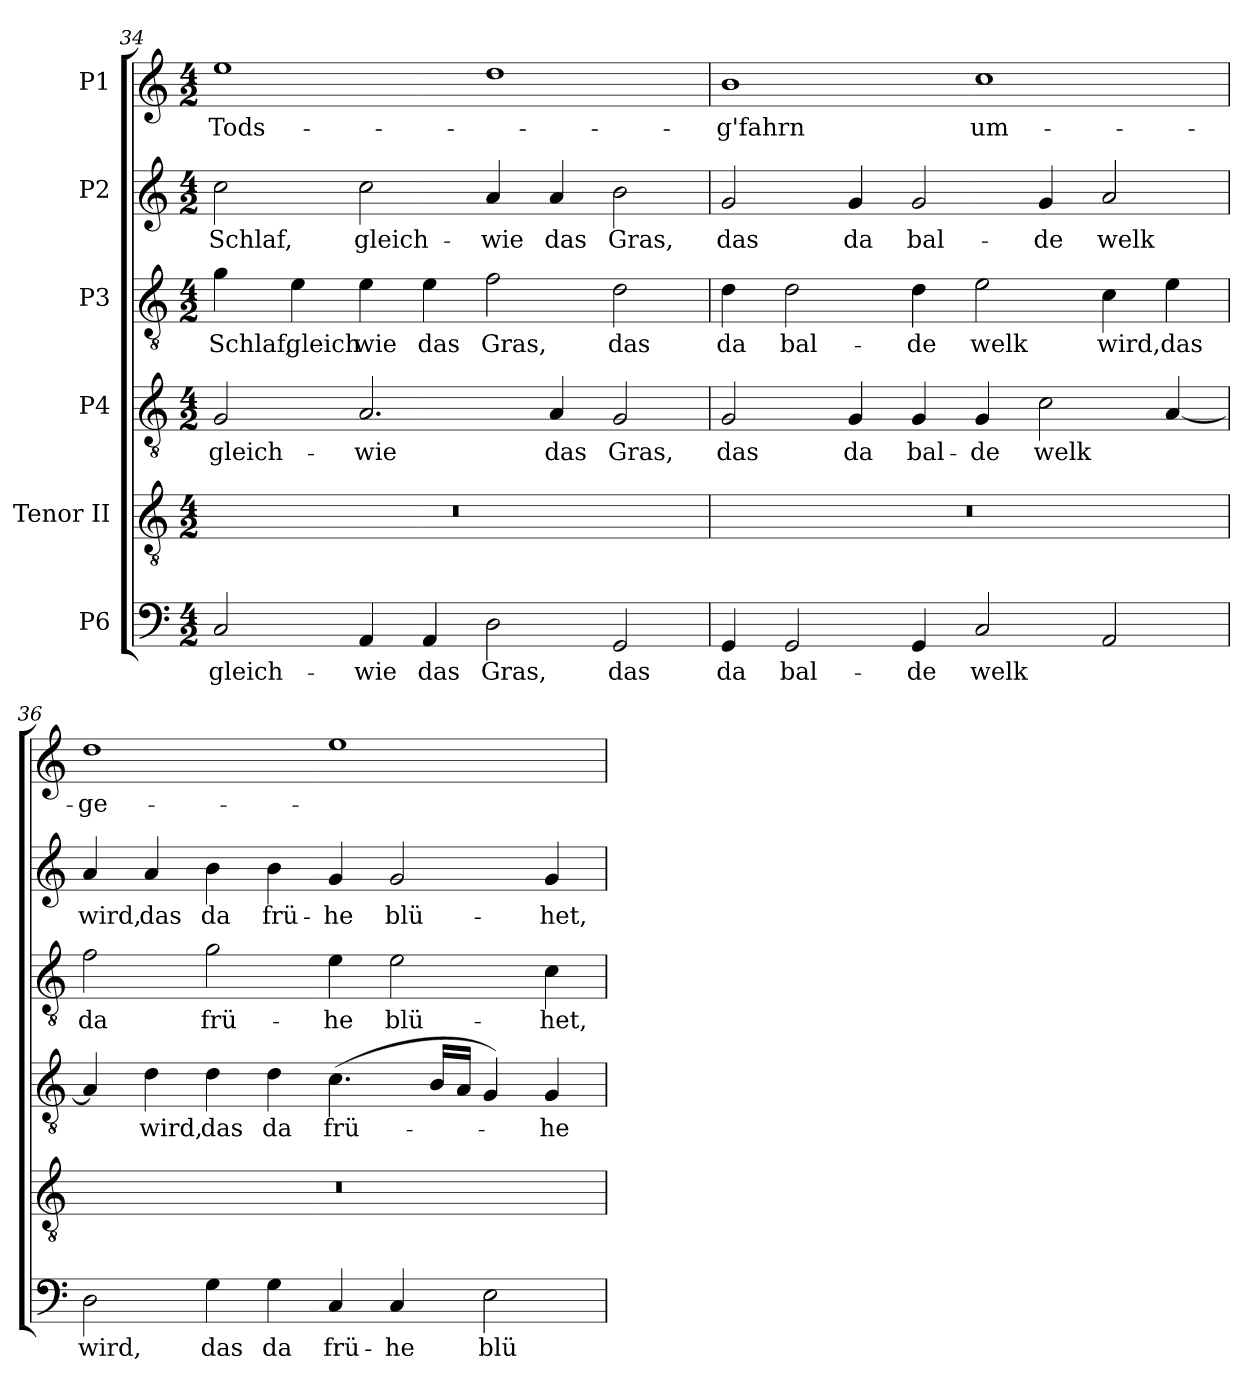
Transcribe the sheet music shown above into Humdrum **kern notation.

**kern	**text	**kern	**kern	**text	**kern	**text	**kern	**text	**kern	**text
*part6	*part6	*part5	*part4	*part4	*part3	*part3	*part2	*part2	*part1	*part1
*staff6	*staff6	*staff5	*staff4	*staff4	*staff3	*staff3	*staff2	*staff2	*staff1	*staff1
*I"P6	*	*I"Tenor II	*I"P4	*	*I"P3	*	*I"P2	*	*I"P1	*
*clefF4	*	*clefGv2	*clefGv2	*	*clefGv2	*	*clefG2	*	*clefG2	*
*	*	*ITrd7c12	*ITrd7c12	*	*ITrd7c12	*	*	*	*	*
*k[]	*	*k[]	*k[]	*	*k[]	*	*k[]	*	*k[]	*
*C:	*	*C:	*C:	*	*C:	*	*C:	*	*C:	*
*M4/2	*	*M4/2	*M4/2	*	*M4/2	*	*M4/2	*	*M4/2	*
=34	=34	=34	=34	=34	=34	=34	=34	=34	=34	=34
!	!LO:LY:b:color=#000000	!LO:N:vis=1	!	!	!	!	!	!	!	!
!	!	!	!	!LO:LY:b:color=#000000	!	!	!	!	!	!
!	!	!	!	!	!	!LO:LY:b:color=#000000	!	!	!	!
!	!	!	!	!	!	!	!	!LO:LY:b:color=#000000	!	!
!	!	!	!	!	!	!	!	!	!	!LO:LY:b:color=#000000
2Ci/	gleich-	0r	2GGi/	gleich-	4Gi\	Schlaf,	2cci\	Schlaf,	1eei	Tods-
!	!	!	!	!	!	!LO:LY:b:color=#000000	!	!	!	!
.	.	.	.	.	4Ei\	gleich	.	.	.	.
!	!LO:LY:b:color=#000000	!	!	!	!	!	!	!	!	!
!	!	!	!	!LO:LY:b:color=#000000	!	!	!	!	!	!
!	!	!	!	!	!	!LO:LY:b:color=#000000	!	!	!	!
!	!	!	!	!	!	!	!	!LO:LY:b:color=#000000	!	!
4AAi/	-wie	.	2.AAi/	-wie	4Ei\	wie	2cci\	gleich-	.	.
!	!LO:LY:b:color=#000000	!	!	!	!	!	!	!	!	!
!	!	!	!	!	!	!LO:LY:b:color=#000000	!	!	!	!
4AAi/	das	.	.	.	4Ei\	das	.	.	.	.
!	!LO:LY:b:color=#000000	!	!	!	!	!	!	!	!	!
!	!	!	!	!	!	!LO:LY:b:color=#000000	!	!	!	!
!	!	!	!	!	!	!	!	!LO:LY:b:color=#000000	!	!
2Di\	Gras,	.	.	.	2Fi\	Gras,	4ai/	-wie	1ddi	.
!	!	!	!	!LO:LY:b:color=#000000	!	!	!	!	!	!
!	!	!	!	!	!	!	!	!LO:LY:b:color=#000000	!	!
.	.	.	4AAi/	das	.	.	4ai/	das	.	.
!	!LO:LY:b:color=#000000	!	!	!	!	!	!	!	!	!
!	!	!	!	!LO:LY:b:color=#000000	!	!	!	!	!	!
!	!	!	!	!	!	!LO:LY:b:color=#000000	!	!	!	!
!	!	!	!	!	!	!	!	!LO:LY:b:color=#000000	!	!
2GGi/	das	.	2GGi/	Gras,	2Di\	das	2bi\	Gras,	.	.
=35	=35	=35	=35	=35	=35	=35	=35	=35	=35	=35
!	!LO:LY:b:color=#000000	!LO:N:vis=1	!	!	!	!	!	!	!	!
!	!	!	!	!LO:LY:b:color=#000000	!	!	!	!	!	!
!	!	!	!	!	!	!LO:LY:b:color=#000000	!	!	!	!
!	!	!	!	!	!	!	!	!LO:LY:b:color=#000000	!	!
!	!	!	!	!	!	!	!	!	!	!LO:LY:b:color=#000000
4GGi/	da	0r	2GGi/	das	4Di\	da	2gi/	das	1bi	-g'fahrn
!	!LO:LY:b:color=#000000	!	!	!	!	!	!	!	!	!
!	!	!	!	!	!	!LO:LY:b:color=#000000	!	!	!	!
2GGi/	bal-	.	.	.	2Di\	bal-	.	.	.	.
!	!	!	!	!LO:LY:b:color=#000000	!	!	!	!	!	!
!	!	!	!	!	!	!	!	!LO:LY:b:color=#000000	!	!
.	.	.	4GGi/	da	.	.	4gi/	da	.	.
!	!LO:LY:b:color=#000000	!	!	!	!	!	!	!	!	!
!	!	!	!	!LO:LY:b:color=#000000	!	!	!	!	!	!
!	!	!	!	!	!	!LO:LY:b:color=#000000	!	!	!	!
!	!	!	!	!	!	!	!	!LO:LY:b:color=#000000	!	!
4GGi/	-de	.	4GGi/	bal-	4Di\	-de	2gi/	bal-	.	.
!	!LO:LY:b:color=#000000	!	!	!	!	!	!	!	!	!
!	!	!	!	!LO:LY:b:color=#000000	!	!	!	!	!	!
!	!	!	!	!	!	!LO:LY:b:color=#000000	!	!	!	!
!	!	!	!	!	!	!	!	!	!	!LO:LY:b:color=#000000
2Ci/	welk	.	4GGi/	-de	2Ei\	welk	.	.	1cci	um-
!	!	!	!	!LO:LY:b:color=#000000	!	!	!	!	!	!
!	!	!	!	!	!	!	!	!LO:LY:b:color=#000000	!	!
.	.	.	2Ci\	welk	.	.	4gi/	-de	.	.
!	!	!	!	!	!	!LO:LY:b:color=#000000	!	!	!	!
!	!	!	!	!	!	!	!	!LO:LY:b:color=#000000	!	!
2AAi/	.	.	.	.	4Ci\	wird,	2ai/	welk	.	.
!	!	!	!	!	!	!LO:LY:b:color=#000000	!	!	!	!
.	.	.	[4AAi/	.	4Ei\	das	.	.	.	.
!!LO:LB:g=z
=36	=36	=36	=36	=36	=36	=36	=36	=36	=36	=36
!	!LO:LY:b:color=#000000	!LO:N:vis=1	!	!	!	!	!	!	!	!
!	!	!	!	!	!	!LO:LY:b:color=#000000	!	!	!	!
!	!	!	!	!	!	!	!	!LO:LY:b:color=#000000	!	!
!	!	!	!	!	!	!	!	!	!	!LO:LY:b:color=#000000
2Di\	wird,	0r	4AAi/]	.	2Fi\	da	4ai/	wird,	1ddi	-ge-
!	!	!	!	!LO:LY:b:color=#000000	!	!	!	!	!	!
!	!	!	!	!	!	!	!	!LO:LY:b:color=#000000	!	!
.	.	.	4Di\	wird,	.	.	4ai/	das	.	.
!	!LO:LY:b:color=#000000	!	!	!	!	!	!	!	!	!
!	!	!	!	!LO:LY:b:color=#000000	!	!	!	!	!	!
!	!	!	!	!	!	!LO:LY:b:color=#000000	!	!	!	!
!	!	!	!	!	!	!	!	!LO:LY:b:color=#000000	!	!
4Gi\	das	.	4Di\	das	2Gi\	frü-	4bi\	da	.	.
!	!LO:LY:b:color=#000000	!	!	!	!	!	!	!	!	!
!	!	!	!	!LO:LY:b:color=#000000	!	!	!	!	!	!
!	!	!	!	!	!	!	!	!LO:LY:b:color=#000000	!	!
4Gi\	da	.	4Di\	da	.	.	4bi\	frü-	.	.
!	!LO:LY:b:color=#000000	!	!	!	!	!	!	!	!	!
!	!	!	!	!LO:LY:b:color=#000000	!	!	!	!	!	!
!	!	!	!	!	!	!LO:LY:b:color=#000000	!	!	!	!
!	!	!	!	!	!	!	!	!LO:LY:b:color=#000000	!	!
4Ci/	frü-	.	(4.Ci\	frü-	4Ei\	-he	4gi/	-he	1eei	.
!	!LO:LY:b:color=#000000	!	!	!	!	!	!	!	!	!
!	!	!	!	!	!	!LO:LY:b:color=#000000	!	!	!	!
!	!	!	!	!	!	!	!	!LO:LY:b:color=#000000	!	!
4Ci/	-he	.	.	.	2Ei\	blü-	2gi/	blü-	.	.
.	.	.	16BBi/LL	.	.	.	.	.	.	.
.	.	.	16AAi/JJ	.	.	.	.	.	.	.
!	!LO:LY:b:color=#000000	!	!	!	!	!	!	!	!	!
2Ei\	blü-	.	4GGi/)	.	.	.	.	.	.	.
!	!	!	!	!LO:LY:b:color=#000000	!	!	!	!	!	!
!	!	!	!	!	!	!LO:LY:b:color=#000000	!	!	!	!
!	!	!	!	!	!	!	!	!LO:LY:b:color=#000000	!	!
.	.	.	4GGi/	-he	4Ci\	-het,	4gi/	-het,	.	.
=	=	=	=	=	=	=	=	=	=	=
*-	*-	*-	*-	*-	*-	*-	*-	*-	*-	*-
